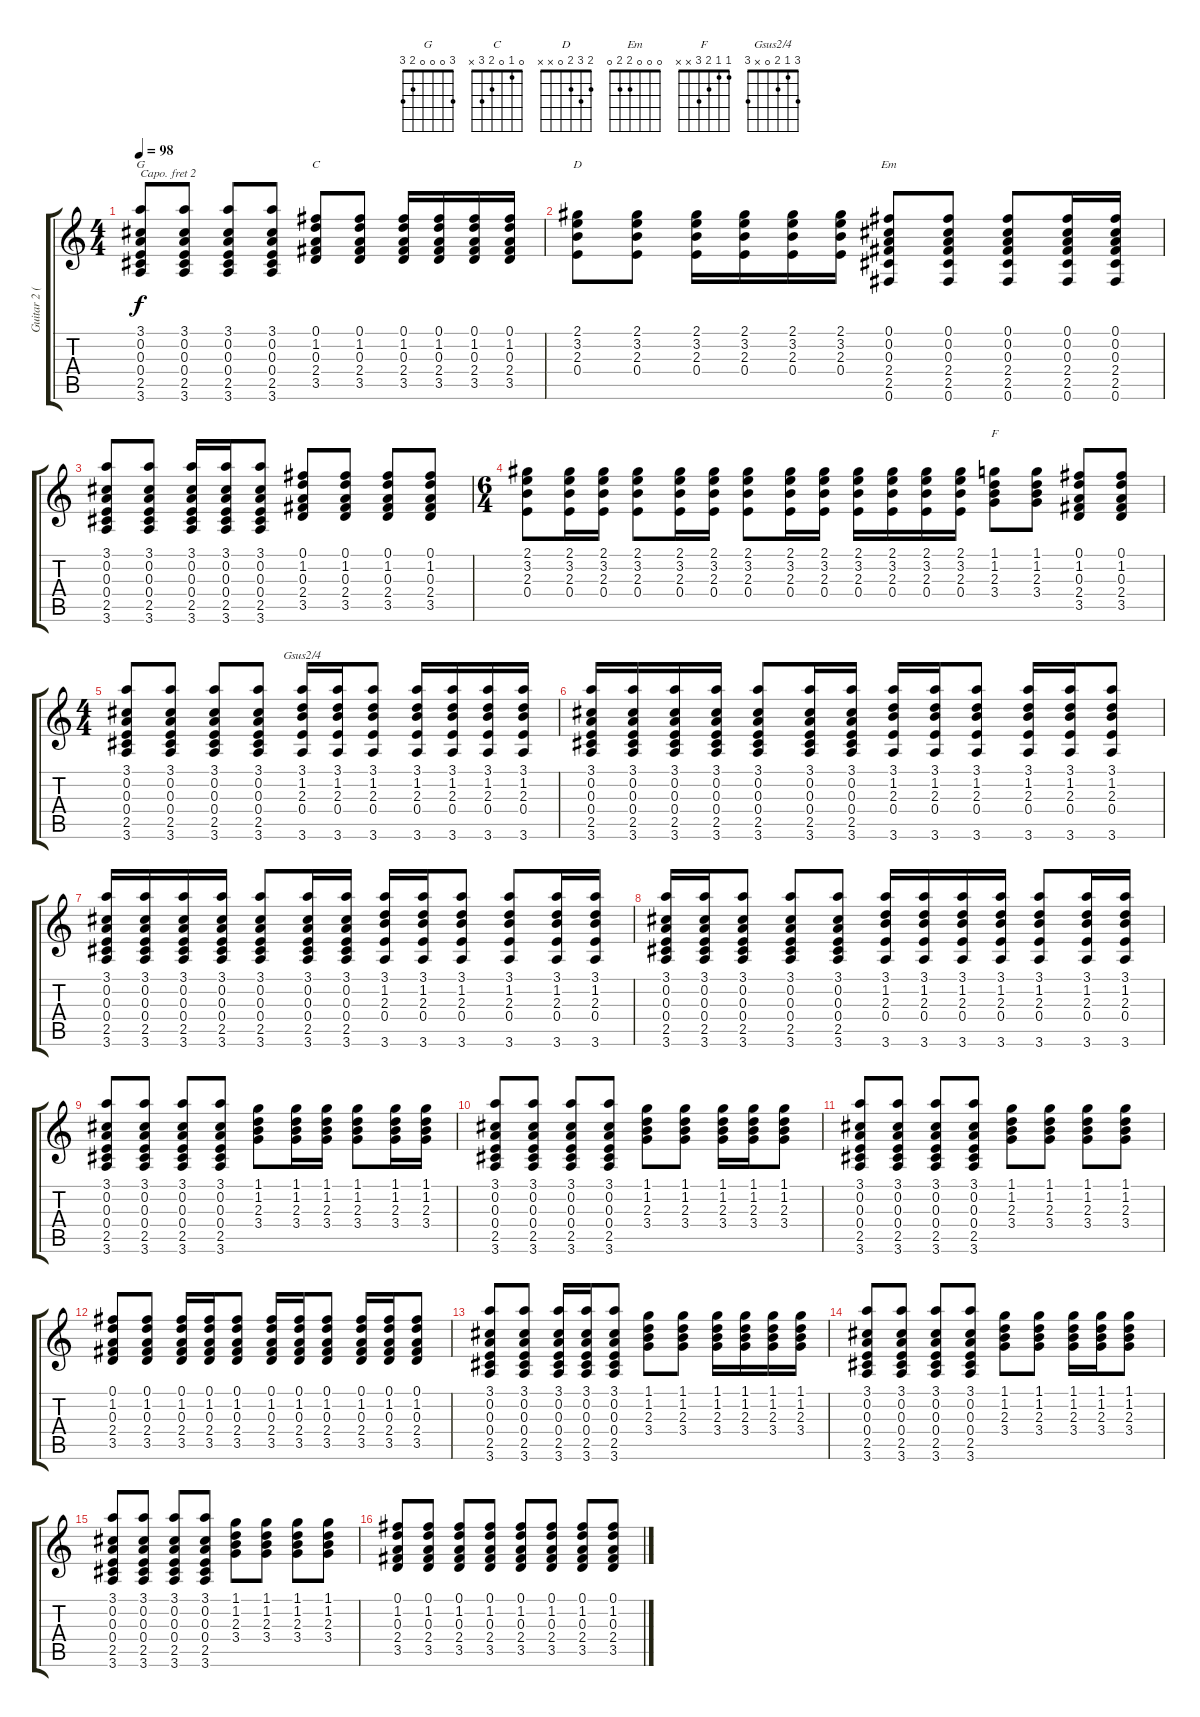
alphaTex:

\track ("Guitar 2 (Capo 2nd)" "Guitar 2 (") {instrument acousticguitarsteel}
\staff {score tabs}
\capo 2
\tuning (E4 B3 G3 D3 A2 E2) {hide}
\chord ("G" 3 0 0 0 2 3)
\chord ("C" 0 1 0 2 3 x)
\chord ("D" 2 3 2 0 x x)
\chord ("Em" 0 0 0 2 2 0)
\chord ("F" 1 1 2 3 x x)
\chord ("Gsus2/4" 3 1 2 0 x 3)
\ts (4 4)
\tempo 98
\clef g2
\ks c
(3.1 0.2 0.3 0.4 2.5 3.6).8{ch "G" dy f} (3.1 0.2 0.3 0.4 2.5 3.6).8 (3.1 0.2 0.3 0.4 2.5 3.6).8 (3.1 0.2 0.3 0.4 2.5 3.6).8 (0.1 1.2 0.3 2.4 3.5).8{ch "C"} (0.1 1.2 0.3 2.4 3.5).8 (0.1 1.2 0.3 2.4 3.5).16 (0.1 1.2 0.3 2.4 3.5).16 (0.1 1.2 0.3 2.4 3.5).16 (0.1 1.2 0.3 2.4 3.5).16 |
(2.1 3.2 2.3 0.4).8{ch "D"} (2.1 3.2 2.3 0.4).8 (2.1 3.2 2.3 0.4).16 (2.1 3.2 2.3 0.4).16 (2.1 3.2 2.3 0.4).16 (2.1 3.2 2.3 0.4).16 (0.1 0.2 0.3 2.4 2.5 0.6).8{ch "Em"} (0.1 0.2 0.3 2.4 2.5 0.6).8 (0.1 0.2 0.3 2.4 2.5 0.6).8 (0.1 0.2 0.3 2.4 2.5 0.6).16 (0.1 0.2 0.3 2.4 2.5 0.6).16 |
(3.1 0.2 0.3 0.4 2.5 3.6).8 (3.1 0.2 0.3 0.4 2.5 3.6).8 (3.1 0.2 0.3 0.4 2.5 3.6).16 (3.1 0.2 0.3 0.4 2.5 3.6).16 (3.1 0.2 0.3 0.4 2.5 3.6).8 (0.1 1.2 0.3 2.4 3.5).8 (0.1 1.2 0.3 2.4 3.5).8 (0.1 1.2 0.3 2.4 3.5).8 (0.1 1.2 0.3 2.4 3.5).8 |
\ts (6 4)
(2.1 3.2 2.3 0.4).8 (2.1 3.2 2.3 0.4).16 (2.1 3.2 2.3 0.4).16 (2.1 3.2 2.3 0.4).8 (2.1 3.2 2.3 0.4).16 (2.1 3.2 2.3 0.4).16 (2.1 3.2 2.3 0.4).8 (2.1 3.2 2.3 0.4).16 (2.1 3.2 2.3 0.4).16 (2.1 3.2 2.3 0.4).16 (2.1 3.2 2.3 0.4).16 (2.1 3.2 2.3 0.4).16 (2.1 3.2 2.3 0.4).16 (1.1 1.2 2.3 3.4).8{ch "F"} (1.1 1.2 2.3 3.4).8 (0.1 1.2 0.3 2.4 3.5).8 (0.1 1.2 0.3 2.4 3.5).8 |
\ts (4 4)
(3.1 0.2 0.3 0.4 2.5 3.6).8 (3.1 0.2 0.3 0.4 2.5 3.6).8 (3.1 0.2 0.3 0.4 2.5 3.6).8 (3.1 0.2 0.3 0.4 2.5 3.6).8 (3.1 1.2 2.3 0.4 3.6).16{ch "Gsus2/4"} (3.1 1.2 2.3 0.4 3.6).16 (3.1 1.2 2.3 0.4 3.6).8 (3.1 1.2 2.3 0.4 3.6).16 (3.1 1.2 2.3 0.4 3.6).16 (3.1 1.2 2.3 0.4 3.6).16 (3.1 1.2 2.3 0.4 3.6).16 |
(3.1 0.2 0.3 0.4 2.5 3.6).16 (3.1 0.2 0.3 0.4 2.5 3.6).16 (3.1 0.2 0.3 0.4 2.5 3.6).16 (3.1 0.2 0.3 0.4 2.5 3.6).16 (3.1 0.2 0.3 0.4 2.5 3.6).8 (3.1 0.2 0.3 0.4 2.5 3.6).16 (3.1 0.2 0.3 0.4 2.5 3.6).16 (3.1 1.2 2.3 0.4 3.6).16 (3.1 1.2 2.3 0.4 3.6).16 (3.1 1.2 2.3 0.4 3.6).8 (3.1 1.2 2.3 0.4 3.6).16 (3.1 1.2 2.3 0.4 3.6).16 (3.1 1.2 2.3 0.4 3.6).8 |
(3.1 0.2 0.3 0.4 2.5 3.6).16 (3.1 0.2 0.3 0.4 2.5 3.6).16 (3.1 0.2 0.3 0.4 2.5 3.6).16 (3.1 0.2 0.3 0.4 2.5 3.6).16 (3.1 0.2 0.3 0.4 2.5 3.6).8 (3.1 0.2 0.3 0.4 2.5 3.6).16 (3.1 0.2 0.3 0.4 2.5 3.6).16 (3.1 1.2 2.3 0.4 3.6).16 (3.1 1.2 2.3 0.4 3.6).16 (3.1 1.2 2.3 0.4 3.6).8 (3.1 1.2 2.3 0.4 3.6).8 (3.1 1.2 2.3 0.4 3.6).16 (3.1 1.2 2.3 0.4 3.6).16 |
(3.1 0.2 0.3 0.4 2.5 3.6).16 (3.1 0.2 0.3 0.4 2.5 3.6).16 (3.1 0.2 0.3 0.4 2.5 3.6).8 (3.1 0.2 0.3 0.4 2.5 3.6).8 (3.1 0.2 0.3 0.4 2.5 3.6).8 (3.1 1.2 2.3 0.4 3.6).16 (3.1 1.2 2.3 0.4 3.6).16 (3.1 1.2 2.3 0.4 3.6).16 (3.1 1.2 2.3 0.4 3.6).16 (3.1 1.2 2.3 0.4 3.6).8 (3.1 1.2 2.3 0.4 3.6).16 (3.1 1.2 2.3 0.4 3.6).16 |
(3.1 0.2 0.3 0.4 2.5 3.6).8 (3.1 0.2 0.3 0.4 2.5 3.6).8 (3.1 0.2 0.3 0.4 2.5 3.6).8 (3.1 0.2 0.3 0.4 2.5 3.6).8 (1.1 1.2 2.3 3.4).8 (1.1 1.2 2.3 3.4).16 (1.1 1.2 2.3 3.4).16 (1.1 1.2 2.3 3.4).8 (1.1 1.2 2.3 3.4).16 (1.1 1.2 2.3 3.4).16 |
(3.1 0.2 0.3 0.4 2.5 3.6).8 (3.1 0.2 0.3 0.4 2.5 3.6).8 (3.1 0.2 0.3 0.4 2.5 3.6).8 (3.1 0.2 0.3 0.4 2.5 3.6).8 (1.1 1.2 2.3 3.4).8 (1.1 1.2 2.3 3.4).8 (1.1 1.2 2.3 3.4).16 (1.1 1.2 2.3 3.4).16 (1.1 1.2 2.3 3.4).8 |
(3.1 0.2 0.3 0.4 2.5 3.6).8 (3.1 0.2 0.3 0.4 2.5 3.6).8 (3.1 0.2 0.3 0.4 2.5 3.6).8 (3.1 0.2 0.3 0.4 2.5 3.6).8 (1.1 1.2 2.3 3.4).8 (1.1 1.2 2.3 3.4).8 (1.1 1.2 2.3 3.4).8 (1.1 1.2 2.3 3.4).8 |
(0.1 1.2 0.3 2.4 3.5).8 (0.1 1.2 0.3 2.4 3.5).8 (0.1 1.2 0.3 2.4 3.5).16 (0.1 1.2 0.3 2.4 3.5).16 (0.1 1.2 0.3 2.4 3.5).8 (0.1 1.2 0.3 2.4 3.5).16 (0.1 1.2 0.3 2.4 3.5).16 (0.1 1.2 0.3 2.4 3.5).8 (0.1 1.2 0.3 2.4 3.5).16 (0.1 1.2 0.3 2.4 3.5).16 (0.1 1.2 0.3 2.4 3.5).8 |
(3.1 0.2 0.3 0.4 2.5 3.6).8 (3.1 0.2 0.3 0.4 2.5 3.6).8 (3.1 0.2 0.3 0.4 2.5 3.6).16 (3.1 0.2 0.3 0.4 2.5 3.6).16 (3.1 0.2 0.3 0.4 2.5 3.6).8 (1.1 1.2 2.3 3.4).8 (1.1 1.2 2.3 3.4).8 (1.1 1.2 2.3 3.4).16 (1.1 1.2 2.3 3.4).16 (1.1 1.2 2.3 3.4).16 (1.1 1.2 2.3 3.4).16 |
(3.1 0.2 0.3 0.4 2.5 3.6).8 (3.1 0.2 0.3 0.4 2.5 3.6).8 (3.1 0.2 0.3 0.4 2.5 3.6).8 (3.1 0.2 0.3 0.4 2.5 3.6).8 (1.1 1.2 2.3 3.4).8 (1.1 1.2 2.3 3.4).8 (1.1 1.2 2.3 3.4).16 (1.1 1.2 2.3 3.4).16 (1.1 1.2 2.3 3.4).8 |
(3.1 0.2 0.3 0.4 2.5 3.6).8 (3.1 0.2 0.3 0.4 2.5 3.6).8 (3.1 0.2 0.3 0.4 2.5 3.6).8 (3.1 0.2 0.3 0.4 2.5 3.6).8 (1.1 1.2 2.3 3.4).8 (1.1 1.2 2.3 3.4).8 (1.1 1.2 2.3 3.4).8 (1.1 1.2 2.3 3.4).8 |
(0.1 1.2 0.3 2.4 3.5).8 (0.1 1.2 0.3 2.4 3.5).8 (0.1 1.2 0.3 2.4 3.5).8 (0.1 1.2 0.3 2.4 3.5).8 (0.1 1.2 0.3 2.4 3.5).8 (0.1 1.2 0.3 2.4 3.5).8 (0.1 1.2 0.3 2.4 3.5).8 (0.1 1.2 0.3 2.4 3.5).8
